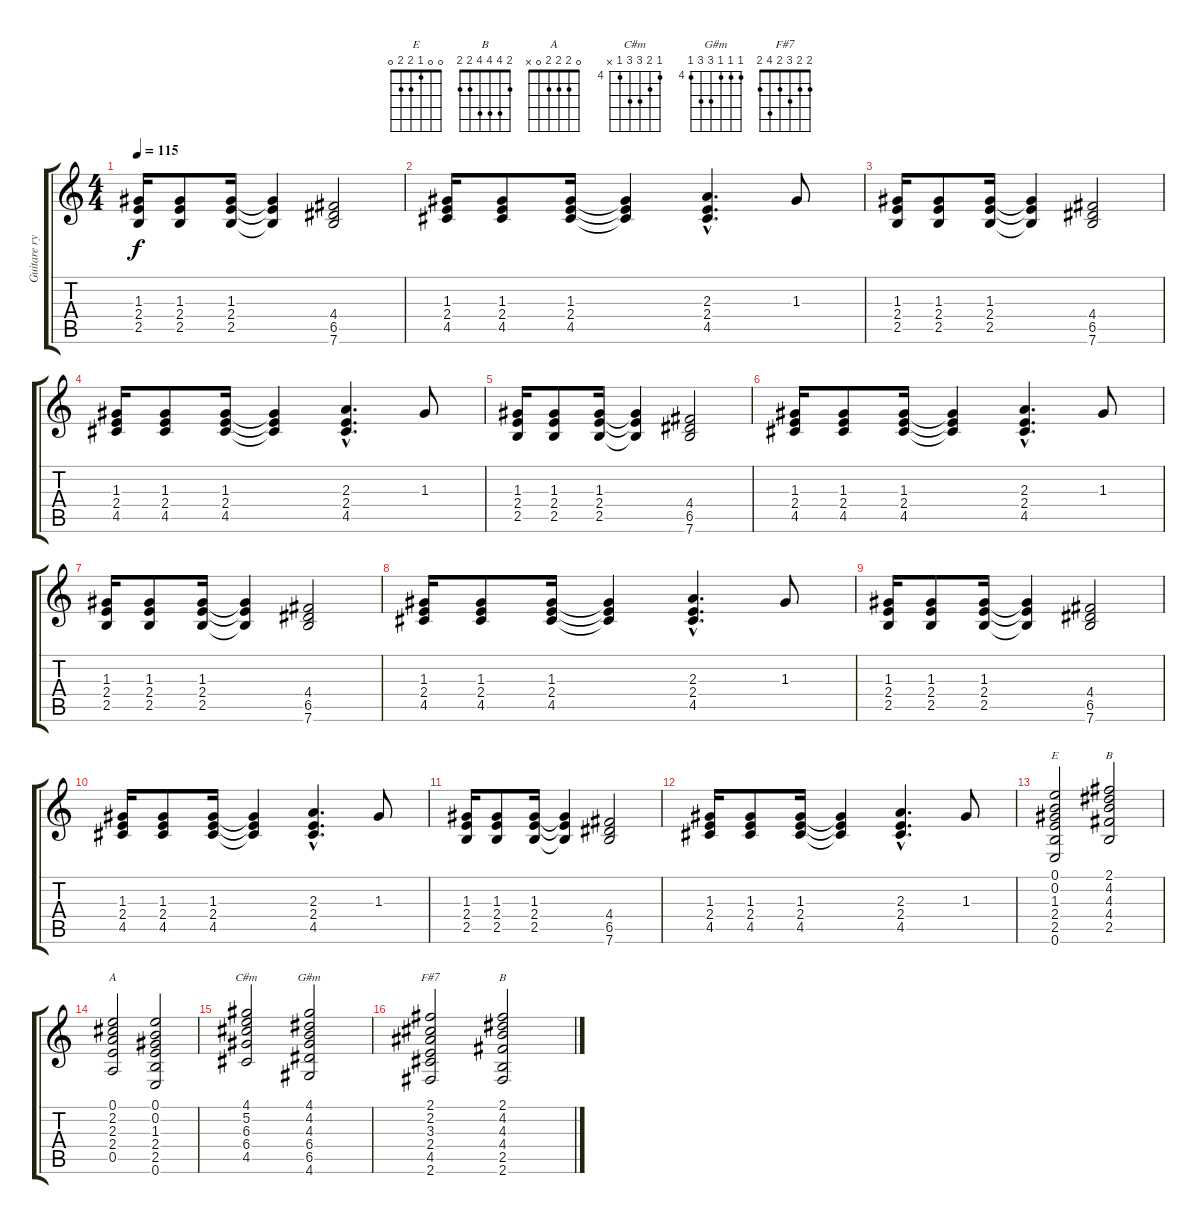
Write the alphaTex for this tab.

\track ("Guitare rythmique" "Guitare ry") {instrument acousticguitarnylon}
\staff {score tabs}
\tuning (E4 B3 G3 D3 A2 E2) {hide}
\chord ("E" 0 0 1 2 2 0)
\chord ("B" 2 4 4 4 2 x)
\chord ("A" 0 2 2 2 0 x)
\chord ("C#m" 4 5 6 6 4 x) {firstfret 4}
\chord ("G#m" 4 4 4 6 6 4) {firstfret 4}
\chord ("F#7" 2 2 3 2 4 2)
\chord ("B" 2 4 4 4 2 2)
\ts (4 4)
\tempo 115
\clef g2
\ks c
(1.3 2.4 2.5).16{dy f} (1.3 2.4 2.5).8 (1.3 2.4 2.5).16 (1.3{t} 2.4{t} 2.5{t}).4 (4.4 6.5 7.6).2 |
(1.3 2.4 4.5).16 (1.3 2.4 4.5).8 (1.3 2.4 4.5).16 (1.3{t} 2.4{t} 4.5{t}).4 (2.3{hac} 2.4{hac} 4.5{hac}).4{d} 1.3.8 |
(1.3 2.4 2.5).16 (1.3 2.4 2.5).8 (1.3 2.4 2.5).16 (1.3{t} 2.4{t} 2.5{t}).4 (4.4 6.5 7.6).2 |
(1.3 2.4 4.5).16 (1.3 2.4 4.5).8 (1.3 2.4 4.5).16 (1.3{t} 2.4{t} 4.5{t}).4 (2.3{hac} 2.4{hac} 4.5{hac}).4{d} 1.3.8 |
(1.3 2.4 2.5).16 (1.3 2.4 2.5).8 (1.3 2.4 2.5).16 (1.3{t} 2.4{t} 2.5{t}).4 (4.4 6.5 7.6).2 |
(1.3 2.4 4.5).16 (1.3 2.4 4.5).8 (1.3 2.4 4.5).16 (1.3{t} 2.4{t} 4.5{t}).4 (2.3{hac} 2.4{hac} 4.5{hac}).4{d} 1.3.8 |
(1.3 2.4 2.5).16 (1.3 2.4 2.5).8 (1.3 2.4 2.5).16 (1.3{t} 2.4{t} 2.5{t}).4 (4.4 6.5 7.6).2 |
(1.3 2.4 4.5).16 (1.3 2.4 4.5).8 (1.3 2.4 4.5).16 (1.3{t} 2.4{t} 4.5{t}).4 (2.3{hac} 2.4{hac} 4.5{hac}).4{d} 1.3.8 |
(1.3 2.4 2.5).16 (1.3 2.4 2.5).8 (1.3 2.4 2.5).16 (1.3{t} 2.4{t} 2.5{t}).4 (4.4 6.5 7.6).2 |
(1.3 2.4 4.5).16 (1.3 2.4 4.5).8 (1.3 2.4 4.5).16 (1.3{t} 2.4{t} 4.5{t}).4 (2.3{hac} 2.4{hac} 4.5{hac}).4{d} 1.3.8 |
(1.3 2.4 2.5).16 (1.3 2.4 2.5).8 (1.3 2.4 2.5).16 (1.3{t} 2.4{t} 2.5{t}).4 (4.4 6.5 7.6).2 |
(1.3 2.4 4.5).16 (1.3 2.4 4.5).8 (1.3 2.4 4.5).16 (1.3{t} 2.4{t} 4.5{t}).4 (2.3{hac} 2.4{hac} 4.5{hac}).4{d} 1.3.8 |
(0.1 0.2 1.3 2.4 2.5 0.6).2{ch "E"} (2.1 4.2 4.3 4.4 2.5).2{ch "B"} |
(0.1 2.2 2.3 2.4 0.5).2{ch "A"} (0.1 0.2 1.3 2.4 2.5 0.6).2 |
(4.1 5.2 6.3 6.4 4.5).2{ch "C#m"} (4.1 4.2 4.3 6.4 6.5 4.6).2{ch "G#m"} |
(2.1 2.2 3.3 2.4 4.5 2.6).2{ch "F#7"} (2.1 4.2 4.3 4.4 2.5 2.6).2{ch "B"}
